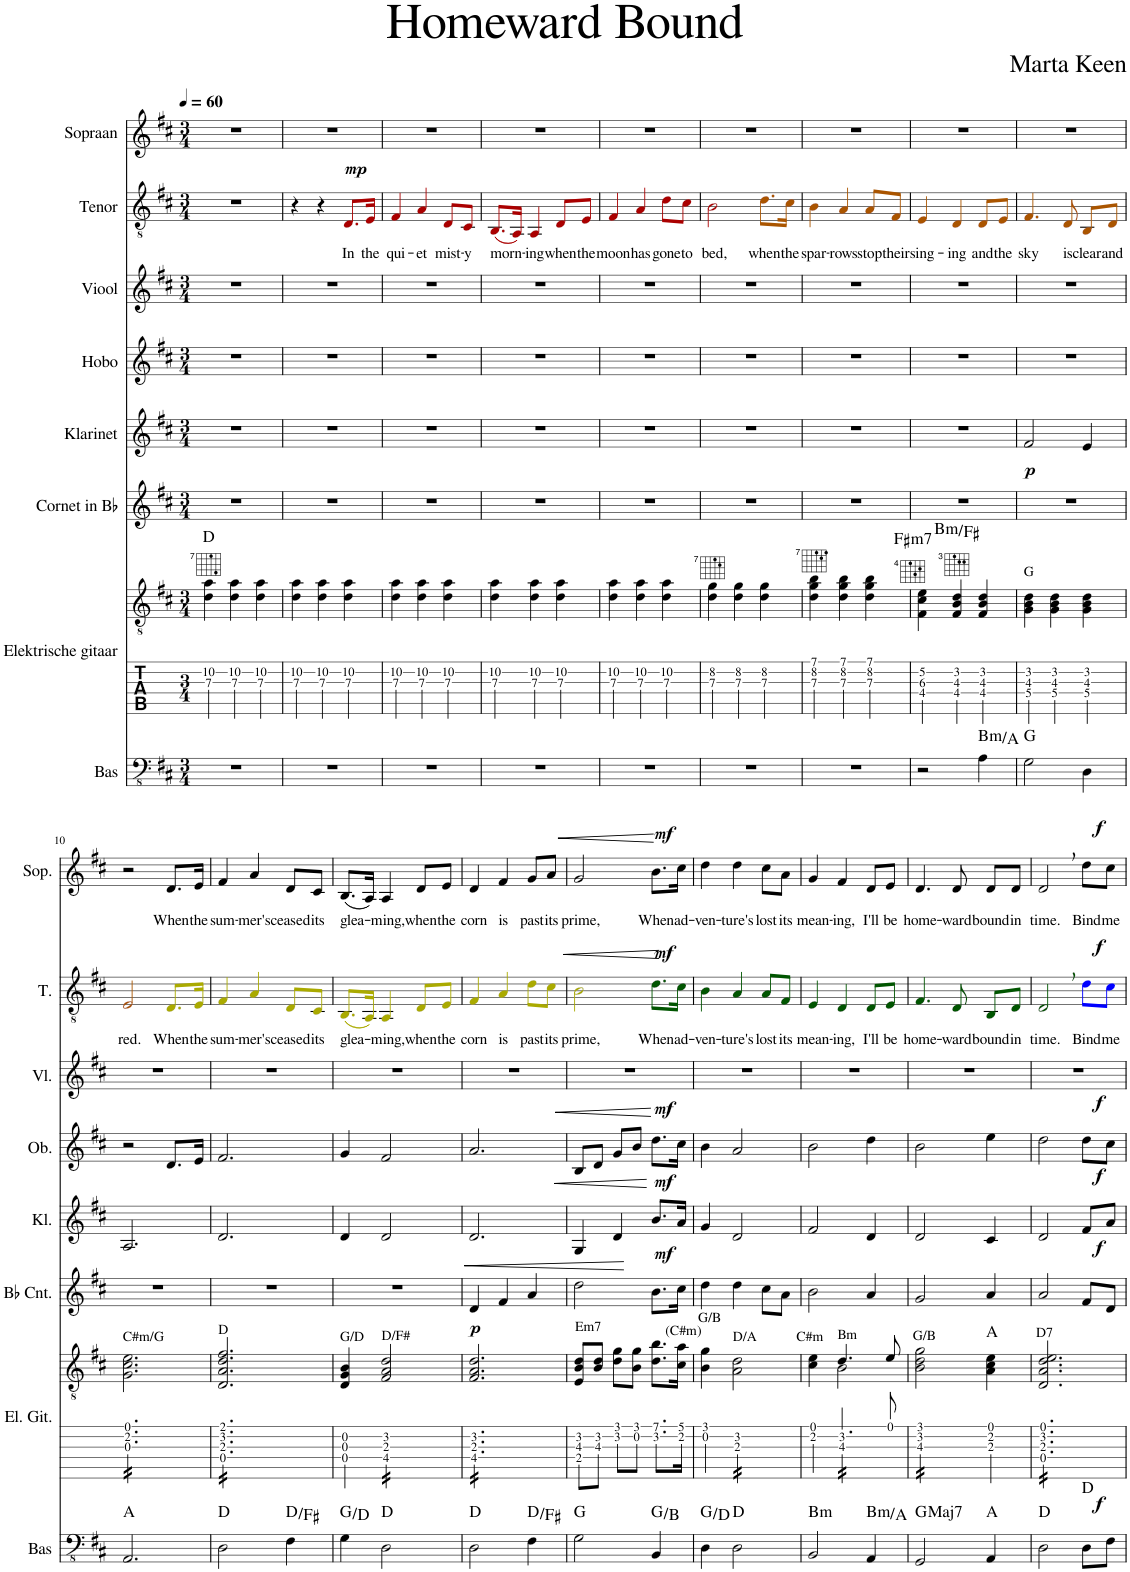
**kern	**dynam	**harte	**kern	**kern	**harte	**kern	**dynam	**kern	**dynam	**kern	**dynam	**kern	**kern	**text	**dynam	**kern	**text	**dynam
*part8	*part8	*part8	*part7	*part7	*part7	*part6	*part6	*part5	*part5	*part4	*part4	*part3	*part2	*part2	*part2	*part1	*part1	*part1
*staff9	*staff9	*	*staff8	*staff7	*	*staff6	*staff6	*staff5	*staff5	*staff4	*staff4	*staff3	*staff2	*staff2	*staff2	*staff1	*staff1	*staff1
*I"Bas	*	*	*I"Elektrische gitaar	*	*	*I"Cornet in Bb	*	*I"Klarinet	*	*I"Hobo	*	*I"Viool	*I"Tenor	*	*	*I"Sopraan	*	*
*I'Bas	*	*	*I'El. Git.	*	*	*	*	*I'Kl.	*	*	*	*I'Vl.	*I'T.	*	*	*I'Sop.	*	*
*	*	*	*stria6	*	*	*	*	*	*	*	*	*	*	*	*	*	*	*
*clefFv4	*	*	*	*clefGv2	*	*clefG2	*	*clefG2	*	*clefG2	*	*clefG2	*clefGv2	*	*	*clefG2	*	*
*	*	*	*	*	*	*ITrd1c2	*	*ITrd1c2	*	*	*	*	*	*	*	*	*	*
*k[f#c#]	*	*	*k[f#c#]	*k[f#c#]	*	*k[f#c#]	*	*k[f#c#]	*	*k[f#c#]	*	*k[f#c#]	*k[f#c#]	*	*	*k[f#c#]	*	*
*M3/4	*	*	*M3/4	*M3/4	*	*M3/4	*	*M3/4	*	*M3/4	*	*M3/4	*M3/4	*	*	*M3/4	*	*
*MM60	*	*	*MM60	*MM60	*	*MM60	*	*MM60	*	*MM60	*	*MM60	*MM60	*	*	*MM60	*	*
=1	=1	=1	=1	=1	=1	=1	=1	=1	=1	=1	=1	=1	=1	=1	=1	=1	=1	=1
2.r	.	.	4d\ 4a\	4d\ 4a\	D:maj	2.r	.	2.r	.	2.r	.	2.r	2.r	.	.	2.r	.	.
.	.	.	4d\ 4a\	4d\ 4a\	.	.	.	.	.	.	.	.	.	.	.	.	.	.
.	.	.	4d\ 4a\	4d\ 4a\	.	.	.	.	.	.	.	.	.	.	.	.	.	.
=2	=2	=2	=2	=2	=2	=2	=2	=2	=2	=2	=2	=2	=2	=2	=2	=2	=2	=2
2.r	.	.	4d\ 4a\	4d\ 4a\	.	2.r	.	2.r	.	2.r	.	2.r	4r	.	.	2.r	.	.
.	.	.	4d\ 4a\	4d\ 4a\	.	.	.	.	.	.	.	.	4r	.	.	.	.	.
!	!	!	!	!	!	!	!	!	!	!	!	!	!	!LO:LY:b	!LO:DY:a	!	!	!
.	.	.	4d\ 4a\	4d\ 4a\	.	.	.	.	.	.	.	.	8.Di/L	In	mp	.	.	.
!	!	!	!	!	!	!	!	!	!	!	!	!	!	!LO:LY:b	!	!	!	!
.	.	.	.	.	.	.	.	.	.	.	.	.	16Ei/Jk	the	.	.	.	.
=3	=3	=3	=3	=3	=3	=3	=3	=3	=3	=3	=3	=3	=3	=3	=3	=3	=3	=3
!	!	!	!	!	!	!	!	!	!	!	!	!	!	!LO:LY:b	!	!	!	!
2.r	.	.	4d\ 4a\	4d\ 4a\	.	2.r	.	2.r	.	2.r	.	2.r	4F#i/	qui-	.	2.r	.	.
!	!	!	!	!	!	!	!	!	!	!	!	!	!	!LO:LY:b	!	!	!	!
.	.	.	4d\ 4a\	4d\ 4a\	.	.	.	.	.	.	.	.	4Ai/	-et	.	.	.	.
!	!	!	!	!	!	!	!	!	!	!	!	!	!	!LO:LY:b	!	!	!	!
.	.	.	4d\ 4a\	4d\ 4a\	.	.	.	.	.	.	.	.	8Di/L	mist-	.	.	.	.
!	!	!	!	!	!	!	!	!	!	!	!	!	!	!LO:LY:b	!	!	!	!
.	.	.	.	.	.	.	.	.	.	.	.	.	8C#i/J	-y	.	.	.	.
=4	=4	=4	=4	=4	=4	=4	=4	=4	=4	=4	=4	=4	=4	=4	=4	=4	=4	=4
!	!	!	!	!	!	!	!	!	!	!	!	!	!	!LO:LY:b	!	!	!	!
2.r	.	.	4d\ 4a\	4d\ 4a\	.	2.r	.	2.r	.	2.r	.	2.r	(8.BBi/L	morn-	.	2.r	.	.
.	.	.	.	.	.	.	.	.	.	.	.	.	16AAi/Jk)	.	.	.	.	.
!	!	!	!	!	!	!	!	!	!	!	!	!	!	!LO:LY:b	!	!	!	!
.	.	.	4d\ 4a\	4d\ 4a\	.	.	.	.	.	.	.	.	4AAi/	-ing	.	.	.	.
!	!	!	!	!	!	!	!	!	!	!	!	!	!	!LO:LY:b	!	!	!	!
.	.	.	4d\ 4a\	4d\ 4a\	.	.	.	.	.	.	.	.	8Di/L	when	.	.	.	.
!	!	!	!	!	!	!	!	!	!	!	!	!	!	!LO:LY:b	!	!	!	!
.	.	.	.	.	.	.	.	.	.	.	.	.	8Ei/J	the	.	.	.	.
=5	=5	=5	=5	=5	=5	=5	=5	=5	=5	=5	=5	=5	=5	=5	=5	=5	=5	=5
!	!	!	!	!	!	!	!	!	!	!	!	!	!	!LO:LY:b	!	!	!	!
2.r	.	.	4d\ 4a\	4d\ 4a\	.	2.r	.	2.r	.	2.r	.	2.r	4F#i/	moon	.	2.r	.	.
!	!	!	!	!	!	!	!	!	!	!	!	!	!	!LO:LY:b	!	!	!	!
.	.	.	4d\ 4a\	4d\ 4a\	.	.	.	.	.	.	.	.	4Ai/	has	.	.	.	.
!	!	!	!	!	!	!	!	!	!	!	!	!	!	!LO:LY:b	!	!	!	!
.	.	.	4d\ 4a\	4d\ 4a\	.	.	.	.	.	.	.	.	8di\L	gone	.	.	.	.
!	!	!	!	!	!	!	!	!	!	!	!	!	!	!LO:LY:b	!	!	!	!
.	.	.	.	.	.	.	.	.	.	.	.	.	8c#i\J	to	.	.	.	.
=6	=6	=6	=6	=6	=6	=6	=6	=6	=6	=6	=6	=6	=6	=6	=6	=6	=6	=6
!	!	!	!	!	!	!	!	!	!	!	!	!	!	!LO:LY:b	!	!	!	!
2.r	.	.	4d\ 4g\	4d\ 4g\	.	2.r	.	2.r	.	2.r	.	2.r	2Bi\	bed,	.	2.r	.	.
.	.	.	4d\ 4g\	4d\ 4g\	.	.	.	.	.	.	.	.	.	.	.	.	.	.
!	!	!	!	!	!	!	!	!	!	!	!	!	!	!LO:LY:b	!	!	!	!
.	.	.	4d\ 4g\	4d\ 4g\	.	.	.	.	.	.	.	.	8.dj\L	when	.	.	.	.
!	!	!	!	!	!	!	!	!	!	!	!	!	!	!LO:LY:b	!	!	!	!
.	.	.	.	.	.	.	.	.	.	.	.	.	16c#j\Jk	the	.	.	.	.
=7	=7	=7	=7	=7	=7	=7	=7	=7	=7	=7	=7	=7	=7	=7	=7	=7	=7	=7
!	!	!	!	!	!	!	!	!	!	!	!	!	!	!LO:LY:b	!	!	!	!
2.r	.	.	4d\ 4g\ 4b\	4d\ 4g\ 4b\	.	2.r	.	2.r	.	2.r	.	2.r	4Bj\	spar-	.	2.r	.	.
!	!	!	!	!	!	!	!	!	!	!	!	!	!	!LO:LY:b	!	!	!	!
.	.	.	4d\ 4g\ 4b\	4d\ 4g\ 4b\	.	.	.	.	.	.	.	.	4Aj/	-rows	.	.	.	.
!	!	!	!	!	!	!	!	!	!	!	!	!	!	!LO:LY:b	!	!	!	!
.	.	.	4d\ 4g\ 4b\	4d\ 4g\ 4b\	.	.	.	.	.	.	.	.	8Aj/L	stop	.	.	.	.
!	!	!	!	!	!	!	!	!	!	!	!	!	!	!LO:LY:b	!	!	!	!
.	.	.	.	.	.	.	.	.	.	.	.	.	8F#j/J	their	.	.	.	.
=8	=8	=8	=8	=8	=8	=8	=8	=8	=8	=8	=8	=8	=8	=8	=8	=8	=8	=8
!	!	!	!	!	!LO:H:kt=m7	!	!	!	!	!	!	!	!	!LO:LY:b	!	!	!	!
2r	.	.	4F#\ 4c#\ 4e\	4F#\ 4c#\ 4e\	F#:min7	2.r	.	2.r	.	2.r	.	2.r	4Ej/	sing-	.	2.r	.	.
!	!	!	!	!	!LO:H:kt=m	!	!	!	!	!	!	!	!	!LO:LY:b	!	!	!	!
.	.	.	4F#\ 4B\ 4d\	4F#/ 4B/ 4d/	B:min/5	.	.	.	.	.	.	.	4Dj/	-ing	.	.	.	.
!	!	!LO:H:kt=m	!	!	!	!	!	!	!	!	!	!	!	!LO:LY:b	!	!	!	!
4AA\	.	B:min/b7	4F#\ 4B\ 4d\	4F#/ 4B/ 4d/	.	.	.	.	.	.	.	.	8Dj/L	and	.	.	.	.
!	!	!	!	!	!	!	!	!	!	!	!	!	!	!LO:LY:b	!	!	!	!
.	.	.	.	.	.	.	.	.	.	.	.	.	8Ej/J	the	.	.	.	.
=9	=9	=9	=9	=9	=9	=9	=9	=9	=9	=9	=9	=9	=9	=9	=9	=9	=9	=9
!	!	!	!	!LO:TX:a:t=G	!	!	!	!	!	!	!	!	!	!	!	!	!	!
!	!	!	!	!	!	!	!	!	!LO:DY:b	!	!	!	!	!LO:LY:b	!	!	!	!
2GG\	.	G:maj	4G\ 4B\ 4d\	4G\ 4B\ 4d\	.	2.r	.	2f#/	p	2.r	.	2.r	4.F#j/	sky	.	2.r	.	.
.	.	.	4G\ 4B\ 4d\	4G\ 4B\ 4d\	.	.	.	.	.	.	.	.	.	.	.	.	.	.
!	!	!	!	!	!	!	!	!	!	!	!	!	!	!LO:LY:b	!	!	!	!
.	.	.	.	.	.	.	.	.	.	.	.	.	8Dj/	is	.	.	.	.
!	!	!	!	!	!	!	!	!	!	!	!	!	!	!LO:LY:b	!	!	!	!
4DD\	.	.	4G\ 4B\ 4d\	4G\ 4B\ 4d\	.	.	.	4e/	.	.	.	.	8BBj/L	clear	.	.	.	.
!	!	!	!	!	!	!	!	!	!	!	!	!	!	!LO:LY:b	!	!	!	!
.	.	.	.	.	.	.	.	.	.	.	.	.	8Dj/J	and	.	.	.	.
!!LO:LB:g=z
=10	=10	=10	=10	=10	=10	=10	=10	=10	=10	=10	=10	=10	=10	=10	=10	=10	=10	=10
!	!	!	!	!LO:TX:a:t=C#m/G	!	!	!	!	!	!	!	!	!	!	!	!	!	!
!	!	!	!	!	!	!	!	!	!	!	!	!	!	!LO:LY:b	!	!	!	!
2.AAA/	.	A:maj	2.G\ 2.c#\ 2.e\	2.G\ 2.c#\ 2.e\	.	2.r	.	2.A/	.	2r	.	2.r	2Ej/	red.	.	2r	.	.
!	!	!	!	!	!	!	!	!	!	!	!	!	!	!LO:LY:b	!	!	!LO:LY:b	!
.	.	.	.	.	.	.	.	.	.	8.d/L	.	.	8.DZ/L	When	.	8.d/L	When	.
!	!	!	!	!	!	!	!	!	!	!	!	!	!	!LO:LY:b	!	!	!LO:LY:b	!
.	.	.	.	.	.	.	.	.	.	16e/Jk	.	.	16EZ/Jk	the	.	16e/Jk	the	.
=11	=11	=11	=11	=11	=11	=11	=11	=11	=11	=11	=11	=11	=11	=11	=11	=11	=11	=11
!	!	!	!	!LO:TX:a:t=D	!	!	!	!	!	!	!	!	!	!	!	!	!	!
!	!	!	!	!	!	!	!	!	!	!	!	!	!	!LO:LY:b	!	!	!LO:LY:b	!
2DD\	.	D:maj	2.D\ 2.A\ 2.d\ 2.f#\	2.D/ 2.A/ 2.d/ 2.f#/	.	2.r	.	2.d/	.	2.f#/	.	2.r	4F#Z/	sum-	.	4f#/	sum-	.
!	!	!	!	!	!	!	!	!	!	!	!	!	!	!LO:LY:b	!	!	!LO:LY:b	!
.	.	.	.	.	.	.	.	.	.	.	.	.	4AZ/	-mer's	.	4a/	-mer's	.
!	!	!	!	!	!	!	!	!	!	!	!	!	!	!LO:LY:b	!	!	!LO:LY:b	!
4FF#\	.	D:maj/3	.	.	.	.	.	.	.	.	.	.	8DZ/L	ceased	.	8d/L	ceased	.
!	!	!	!	!	!	!	!	!	!	!	!	!	!	!LO:LY:b	!	!	!LO:LY:b	!
.	.	.	.	.	.	.	.	.	.	.	.	.	8C#Z/J	its	.	8c#/J	its	.
=12	=12	=12	=12	=12	=12	=12	=12	=12	=12	=12	=12	=12	=12	=12	=12	=12	=12	=12
!	!	!	!	!LO:TX:a:t=G/D	!	!	!	!	!	!	!	!	!	!	!	!	!	!
!	!	!	!	!	!	!	!	!	!	!	!	!	!	!LO:LY:b	!	!	!LO:LY:b	!
4GG\	.	G:maj/5	4D\ 4G\ 4B\	4D/ 4G/ 4B/	.	2.r	.	4d/	.	4g/	.	2.r	(8.BBZ/L	glea-	.	(8.B/L	glea-	.
.	.	.	.	.	.	.	.	.	.	.	.	.	16AAZ/Jk)	.	.	16A/Jk)	.	.
!	!	!	!	!LO:TX:a:t=D/F#	!	!	!	!	!	!	!	!	!	!	!	!	!	!
!	!	!	!	!	!	!	!	!	!	!	!	!	!	!LO:LY:b	!	!	!LO:LY:b	!
2DD\	.	D:maj	2F#\ 2A\ 2d\	2F#/ 2A/ 2d/	.	.	.	2d/	.	2f#/	.	.	4AAZ/	-ming,	.	4A/	-ming,	.
!	!	!	!	!	!	!	!	!	!	!	!	!	!	!LO:LY:b	!	!	!LO:LY:b	!
.	.	.	.	.	.	.	.	.	.	.	.	.	8DZ/L	when	.	8d/L	when	.
!	!	!	!	!	!	!	!	!	!	!	!	!	!	!LO:LY:b	!	!	!LO:LY:b	!
.	.	.	.	.	.	.	.	.	.	.	.	.	8EZ/J	the	.	8e/J	the	.
=13	=13	=13	=13	=13	=13	=13	=13	=13	=13	=13	=13	=13	=13	=13	=13	=13	=13	=13
!	!	!	!	!	!	!	!LO:HP:b	!	!LO:HP:b	!	!	!	!	!LO:LY:b	!	!	!LO:LY:b	!
!	!	!	!	!	!	!	!LO:DY:n=1:b	!	!	!	!	!	!	!	!	!	!	!
2DD\	.	D:maj	2.F#\ 2.A\ 2.d\	2.F#/ 2.A/ 2.d/	.	4d/	< p	2.d/	<	2.a/	.	2.r	4F#Z/	corn	.	4d/	corn	.
!	!	!	!	!	!	!	!	!	!	!	!	!	!	!LO:LY:b	!	!	!LO:LY:b	!
.	.	.	.	.	.	4f#/	.	.	.	.	.	.	4AZ/	is	.	4f#/	is	.
!	!	!	!	!	!	!	!	!	!	!	!	!	!	!LO:LY:b	!	!	!LO:LY:b	!
4FF#\	.	D:maj/3	.	.	.	4a/	.	.	.	.	.	.	8dZ\L	past	.	8g/L	past	.
!	!	!	!	!	!	!	!	!	!	!	!	!	!	!LO:LY:b	!	!	!LO:LY:b	!
.	.	.	.	.	.	.	.	.	.	.	.	.	8c#Z\J	its	.	8a/J	its	.
.	.	.	.	.	.	.	[	.	.	.	.	.	.	.	.	.	.	.
=14	=14	=14	=14	=14	=14	=14	=14	=14	=14	=14	=14	=14	=14	=14	=14	=14	=14	=14
!	!	!	!	!LO:TX:a:t=Em7	!	!	!	!	!	!	!	!	!	!	!	!	!	!
!	!	!	!	!	!	!	!	!	!	!	!LO:HP:b	!	!	!LO:LY:b	!LO:HP:b	!	!LO:LY:b	!LO:HP:b
2GG\	.	G:maj	8E\ 8B\ 8d\L	8E/ 8B/ 8d/L	.	2dd\	.	4G/	.	8B/L	<	2.r	2BZ\	prime,	<	2g/	prime,	<
.	.	.	8B\ 8d\J	8B/ 8d/J	.	.	.	.	.	8d/J	.	.	.	.	.	.	.	.
.	.	.	8d\ 8g\L	8d\ 8g\L	.	.	.	4d/	.	8g/L	.	.	.	.	.	.	.	.
.	.	.	8B\ 8g\J	8B\ 8g\J	.	.	.	.	.	8b/J	.	.	.	.	.	.	.	.
!	!	!	!	!	!	!	!LO:DY:a	!	!LO:DY:n=1:a	!	!LO:DY:a	!	!	!LO:LY:b	!LO:DY:a	!	!LO:LY:b	!LO:DY:a
4BBB/	.	G:maj/3	8.d\ 8.b\L	8.d\ 8.b\L	.	8.b\L	mf	8.b/L	[ mf	8.dd\L	mf	.	8.dV\L	When	mf	8.b\L	When	mf
!	!	!	!	!LO:TX:a:t=(C#m)	!	!	!	!	!	!	!	!	!	!	!	!	!	!
!	!	!	!	!	!	!	!	!	!	!	!	!	!	!LO:LY:b	!	!	!LO:LY:b	!
.	.	.	16c#\ 16a\Jk	16c#\ 16a\Jk	.	16cc#\Jk	.	16a/Jk	.	16cc#\Jk	[	.	16c#V\Jk	ad-	[	16cc#\Jk	ad-	[
=15	=15	=15	=15	=15	=15	=15	=15	=15	=15	=15	=15	=15	=15	=15	=15	=15	=15	=15
!	!	!	!	!LO:TX:a:t=G/B	!	!	!	!	!	!	!	!	!	!	!	!	!	!
!	!	!	!	!	!	!	!	!	!	!	!	!	!	!LO:LY:b	!	!	!LO:LY:b	!
4DD\	.	G:maj/5	4B\ 4g\	4B\ 4g\	.	4dd\	.	4g/	.	4b\	.	2.r	4BV\	-ven-	.	4dd\	-ven-	.
!	!	!	!	!LO:TX:a:t=D/A	!	!	!	!	!	!	!	!	!	!	!	!	!	!
!	!	!	!	!	!	!	!	!	!	!	!	!	!	!LO:LY:b	!	!	!LO:LY:b	!
2DD\	.	D:maj	2A\ 2d\	2A\ 2d\	.	4dd\	.	2d/	.	2a/	.	.	4AV/	-ture's	.	4dd\	-ture's	.
!	!	!	!	!	!	!	!	!	!	!	!	!	!	!LO:LY:b	!	!	!LO:LY:b	!
.	.	.	.	.	.	8cc#\L	.	.	.	.	.	.	8AV/L	lost	.	8cc#\L	lost	.
!	!	!	!	!	!	!	!	!	!	!	!	!	!	!LO:LY:b	!	!	!LO:LY:b	!
.	.	.	.	.	.	8a\J	.	.	.	.	.	.	8F#V/J	its	.	8a\J	its	.
=16	=16	=16	=16	=16	=16	=16	=16	=16	=16	=16	=16	=16	=16	=16	=16	=16	=16	=16
*	*	*	*^	*^	*	*	*	*	*	*	*	*	*	*	*	*	*	*
!	!	!	!	!	!LO:TX:a:t=C#m	!	!	!	!	!	!	!	!	!	!	!	!	!	!	!
!	!	!LO:H:kt=m	!	!	!	!	!	!	!	!	!	!	!	!	!	!LO:LY:b	!	!	!LO:LY:b	!
2BBB/	.	B:min	4ryy	4c#\ 4e\	4ryy	4c#\ 4e\	.	2b\	.	2f#/	.	2b\	.	2.r	4EV/	mean-	.	4g/	mean-	.
!	!	!	!	!	!LO:TX:a:t=Bm	!	!	!	!	!	!	!	!	!	!	!	!	!	!	!
!	!	!	!	!	!	!	!	!	!	!	!	!	!	!	!	!LO:LY:b	!	!	!LO:LY:b	!
.	.	.	4.d/	2B\	4.d/	2B\	.	.	.	.	.	.	.	.	4DV/	-ing,	.	4f#/	-ing,	.
!	!	!LO:H:kt=m	!	!	!	!	!	!	!	!	!	!	!	!	!	!LO:LY:b	!	!	!LO:LY:b	!
4AAA/	.	B:min/b7	.	.	.	.	.	4a/	.	4d/	.	4dd\	.	.	8DV/L	I'll	.	8d/L	I'll	.
!	!	!	!	!	!	!	!	!	!	!	!	!	!	!	!	!LO:LY:b	!	!	!LO:LY:b	!
.	.	.	8e/	.	8e/	.	.	.	.	.	.	.	.	.	8EV/J	be	.	8e/J	be	.
*	*	*	*v	*v	*	*	*	*	*	*	*	*	*	*	*	*	*	*	*	*
*	*	*	*	*v	*v	*	*	*	*	*	*	*	*	*	*	*	*	*	*
=17	=17	=17	=17	=17	=17	=17	=17	=17	=17	=17	=17	=17	=17	=17	=17	=17	=17	=17
!	!	!	!	!LO:TX:a:t=G/B	!	!	!	!	!	!	!	!	!	!	!	!	!	!
!	!	!LO:H:kt=Maj7	!	!	!	!	!	!	!	!	!	!	!	!LO:LY:b	!	!	!LO:LY:b	!
2GGG/	.	G:maj7	2B\ 2d\ 2g\	2B\ 2d\ 2g\	.	2g/	.	2d/	.	2b\	.	2.r	4.F#V/	home-	.	4.d/	home-	.
!	!	!	!	!	!	!	!	!	!	!	!	!	!	!LO:LY:b	!	!	!LO:LY:b	!
.	.	.	.	.	.	.	.	.	.	.	.	.	8DV/	-ward	.	8d/	-ward	.
!	!	!	!	!	!	!	!	!	!	!	!	!	!	!LO:LY:b	!	!	!LO:LY:b	!
4AAA/	.	A:maj	4A\ 4c#\ 4e\	4A\ 4c#\ 4e\	A:maj	4a/	.	4c#/	.	4ee\	.	.	8BBV/L	bound	.	8d/L	bound	.
!	!	!	!	!	!	!	!	!	!	!	!	!	!	!LO:LY:b	!	!	!LO:LY:b	!
.	.	.	.	.	.	.	.	.	.	.	.	.	8DV/J	in	.	8d/J	in	.
=18	=18	=18	=18	=18	=18	=18	=18	=18	=18	=18	=18	=18	=18	=18	=18	=18	=18	=18
!	!	!	!	!LO:TX:a:t=D7	!	!	!	!	!	!	!	!	!	!	!	!	!	!
!	!	!	!	!	!	!	!	!	!	!	!	!	!	!LO:LY:b	!	!	!LO:LY:b	!
2DD\	.	D:maj	2.D\ 2.A\ 2.d\ 2.e\	2.D/ 2.A/ 2.d/ 2.e/	.	2a/	.	2d/	.	2dd\	.	2.r	2D,V/	time.	.	2d,/	time.	.
!	!LO:DY:a	!	!	!	!	!	!LO:DY:a	!	!LO:DY:a	!	!LO:DY:a	!	!	!LO:LY:b	!LO:DY:a	!	!LO:LY:b	!LO:DY:a
8DD\L	f	D:maj	.	.	.	8f#/L	f	8f#/L	f	8dd\L	f	.	8dN\L	Bind	f	8dd\L	Bind	f
!	!	!	!	!	!	!	!	!	!	!	!	!	!	!LO:LY:b	!	!	!LO:LY:b	!
8FF#\J	.	.	.	.	.	8d/J	.	8a/J	.	8cc#\J	.	.	8c#N\J	me	.	8cc#\J	me	.
=	=	=	=	=	=	=	=	=	=	=	=	=	=	=	=	=	=	=
*-	*-	*-	*-	*-	*-	*-	*-	*-	*-	*-	*-	*-	*-	*-	*-	*-	*-	*-
